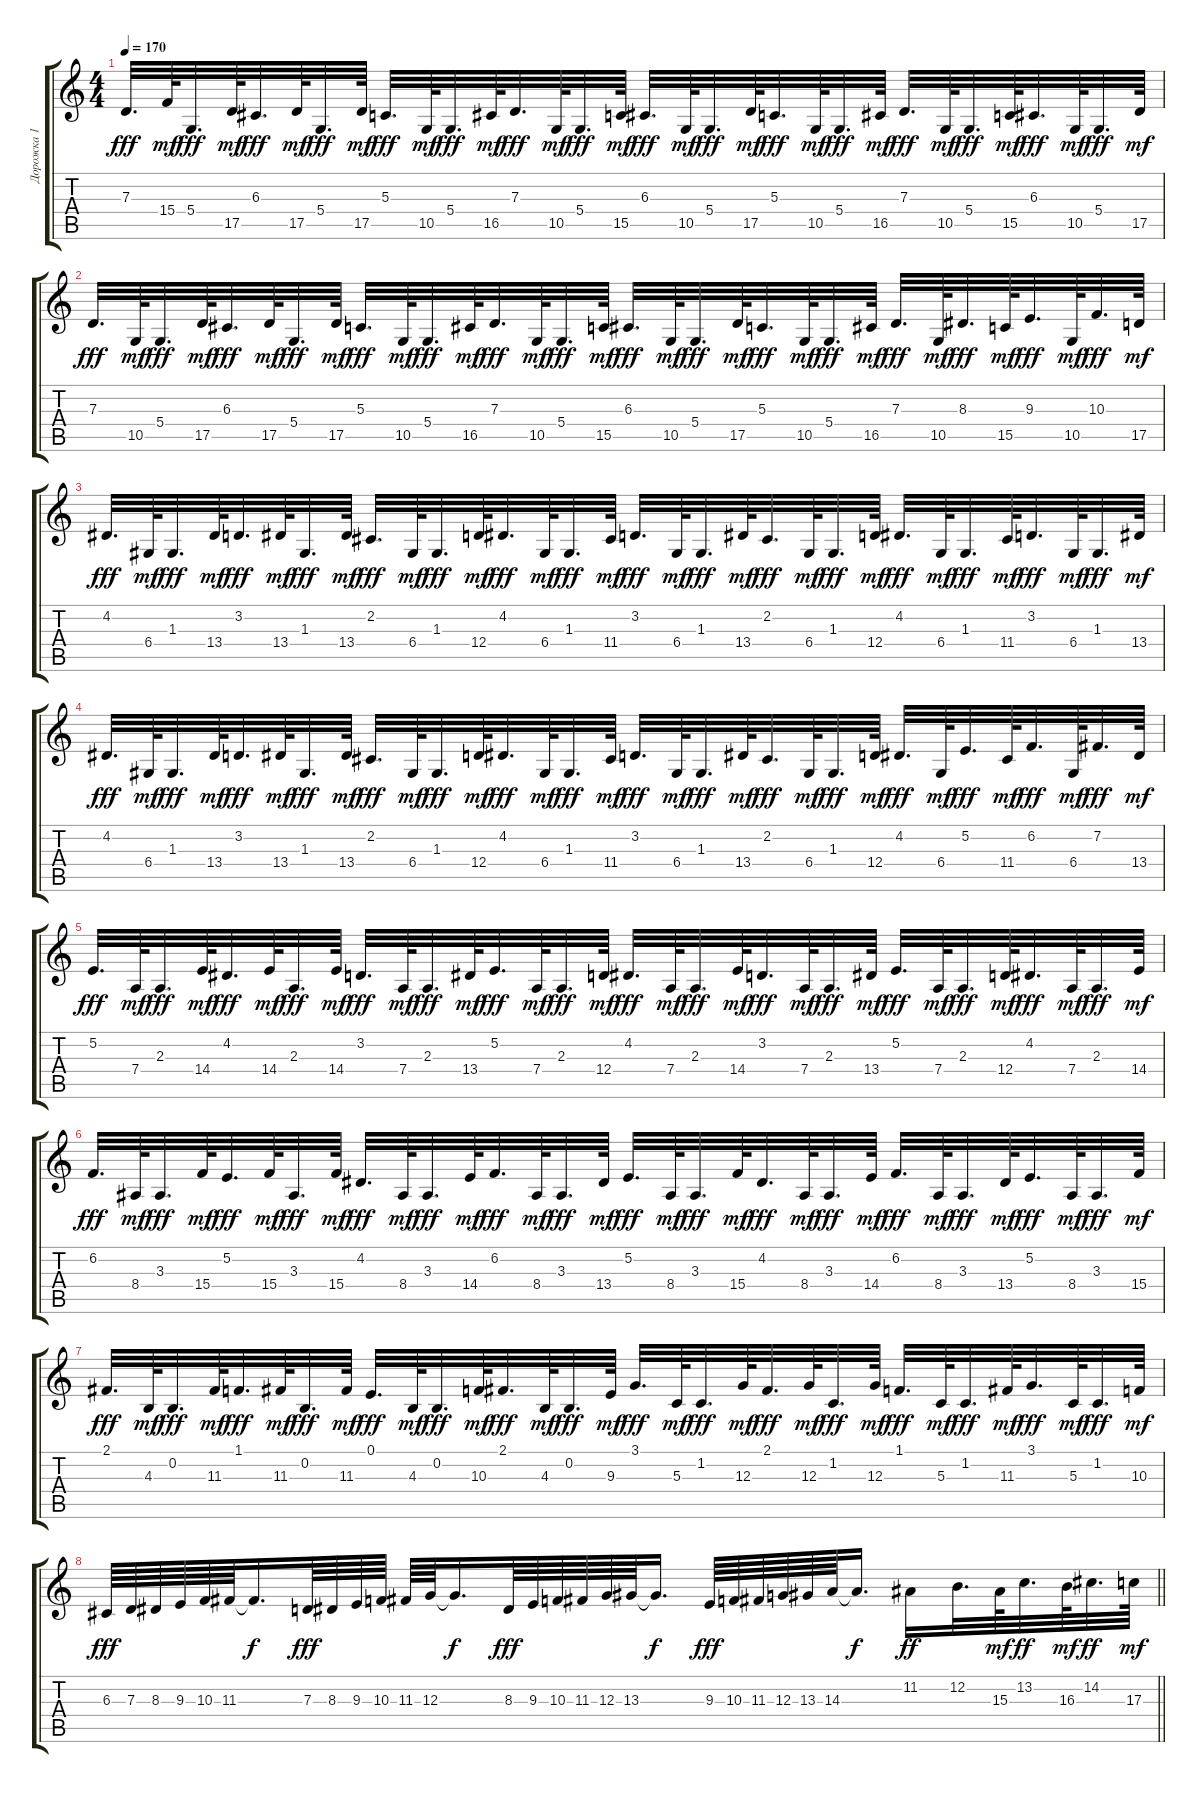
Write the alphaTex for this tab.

\track ("Дорожка 1" "Дорожка 1") {instrument lead1square}
\staff {score tabs}
\tuning (E4 B3 G3 D3 A2 E2) {hide}
\ts (4 4)
\tempo 170
\clef g2
\ks c
7.3.32{d dy fff} 15.4.64{dy mf} 5.4.32{d dy fff} 17.5.64{dy mf} 6.3.32{d dy fff} 17.5.64{dy mf} 5.4.32{d dy fff} 17.5.64{dy mf} 5.3.32{d dy fff} 10.5.64{dy mf} 5.4.32{d dy fff} 16.5.64{dy mf} 7.3.32{d dy fff} 10.5.64{dy mf} 5.4.32{d dy fff} 15.5.64{dy mf} 6.3.32{d dy fff} 10.5.64{dy mf} 5.4.32{d dy fff} 17.5.64{dy mf} 5.3.32{d dy fff} 10.5.64{dy mf} 5.4.32{d dy fff} 16.5.64{dy mf} 7.3.32{d dy fff} 10.5.64{dy mf} 5.4.32{d dy fff} 15.5.64{dy mf} 6.3.32{d dy fff} 10.5.64{dy mf} 5.4.32{d dy fff} 17.5.64{dy mf} |
7.3.32{d dy fff} 10.5.64{dy mf} 5.4.32{d dy fff} 17.5.64{dy mf} 6.3.32{d dy fff} 17.5.64{dy mf} 5.4.32{d dy fff} 17.5.64{dy mf} 5.3.32{d dy fff} 10.5.64{dy mf} 5.4.32{d dy fff} 16.5.64{dy mf} 7.3.32{d dy fff} 10.5.64{dy mf} 5.4.32{d dy fff} 15.5.64{dy mf} 6.3.32{d dy fff} 10.5.64{dy mf} 5.4.32{d dy fff} 17.5.64{dy mf} 5.3.32{d dy fff} 10.5.64{dy mf} 5.4.32{d dy fff} 16.5.64{dy mf} 7.3.32{d dy fff} 10.5.64{dy mf} 8.3.32{d dy fff} 15.5.64{dy mf} 9.3.32{d dy fff} 10.5.64{dy mf} 10.3.32{d dy fff} 17.5.64{dy mf} |
4.2.32{d dy fff} 6.4.64{dy mf} 1.3.32{d dy fff} 13.4.64{dy mf} 3.2.32{d dy fff} 13.4.64{dy mf} 1.3.32{d dy fff} 13.4.64{dy mf} 2.2.32{d dy fff} 6.4.64{dy mf} 1.3.32{d dy fff} 12.4.64{dy mf} 4.2.32{d dy fff} 6.4.64{dy mf} 1.3.32{d dy fff} 11.4.64{dy mf} 3.2.32{d dy fff} 6.4.64{dy mf} 1.3.32{d dy fff} 13.4.64{dy mf} 2.2.32{d dy fff} 6.4.64{dy mf} 1.3.32{d dy fff} 12.4.64{dy mf} 4.2.32{d dy fff} 6.4.64{dy mf} 1.3.32{d dy fff} 11.4.64{dy mf} 3.2.32{d dy fff} 6.4.64{dy mf} 1.3.32{d dy fff} 13.4.64{dy mf} |
4.2.32{d dy fff} 6.4.64{dy mf} 1.3.32{d dy fff} 13.4.64{dy mf} 3.2.32{d dy fff} 13.4.64{dy mf} 1.3.32{d dy fff} 13.4.64{dy mf} 2.2.32{d dy fff} 6.4.64{dy mf} 1.3.32{d dy fff} 12.4.64{dy mf} 4.2.32{d dy fff} 6.4.64{dy mf} 1.3.32{d dy fff} 11.4.64{dy mf} 3.2.32{d dy fff} 6.4.64{dy mf} 1.3.32{d dy fff} 13.4.64{dy mf} 2.2.32{d dy fff} 6.4.64{dy mf} 1.3.32{d dy fff} 12.4.64{dy mf} 4.2.32{d dy fff} 6.4.64{dy mf} 5.2.32{d dy fff} 11.4.64{dy mf} 6.2.32{d dy fff} 6.4.64{dy mf} 7.2.32{d dy fff} 13.4.64{dy mf} |
5.2.32{d dy fff} 7.4.64{dy mf} 2.3.32{d dy fff} 14.4.64{dy mf} 4.2.32{d dy fff} 14.4.64{dy mf} 2.3.32{d dy fff} 14.4.64{dy mf} 3.2.32{d dy fff} 7.4.64{dy mf} 2.3.32{d dy fff} 13.4.64{dy mf} 5.2.32{d dy fff} 7.4.64{dy mf} 2.3.32{d dy fff} 12.4.64{dy mf} 4.2.32{d dy fff} 7.4.64{dy mf} 2.3.32{d dy fff} 14.4.64{dy mf} 3.2.32{d dy fff} 7.4.64{dy mf} 2.3.32{d dy fff} 13.4.64{dy mf} 5.2.32{d dy fff} 7.4.64{dy mf} 2.3.32{d dy fff} 12.4.64{dy mf} 4.2.32{d dy fff} 7.4.64{dy mf} 2.3.32{d dy fff} 14.4.64{dy mf} |
6.2.32{d dy fff} 8.4.64{dy mf} 3.3.32{d dy fff} 15.4.64{dy mf} 5.2.32{d dy fff} 15.4.64{dy mf} 3.3.32{d dy fff} 15.4.64{dy mf} 4.2.32{d dy fff} 8.4.64{dy mf} 3.3.32{d dy fff} 14.4.64{dy mf} 6.2.32{d dy fff} 8.4.64{dy mf} 3.3.32{d dy fff} 13.4.64{dy mf} 5.2.32{d dy fff} 8.4.64{dy mf} 3.3.32{d dy fff} 15.4.64{dy mf} 4.2.32{d dy fff} 8.4.64{dy mf} 3.3.32{d dy fff} 14.4.64{dy mf} 6.2.32{d dy fff} 8.4.64{dy mf} 3.3.32{d dy fff} 13.4.64{dy mf} 5.2.32{d dy fff} 8.4.64{dy mf} 3.3.32{d dy fff} 15.4.64{dy mf} |
2.1.32{d dy fff} 4.3.64{dy mf} 0.2.32{d dy fff} 11.3.64{dy mf} 1.1.32{d dy fff} 11.3.64{dy mf} 0.2.32{d dy fff} 11.3.64{dy mf} 0.1.32{d dy fff} 4.3.64{dy mf} 0.2.32{d dy fff} 10.3.64{dy mf} 2.1.32{d dy fff} 4.3.64{dy mf} 0.2.32{d dy fff} 9.3.64{dy mf} 3.1.32{d dy fff} 5.3.64{dy mf} 1.2.32{d dy fff} 12.3.64{dy mf} 2.1.32{d dy fff} 12.3.64{dy mf} 1.2.32{d dy fff} 12.3.64{dy mf} 1.1.32{d dy fff} 5.3.64{dy mf} 1.2.32{d dy fff} 11.3.64{dy mf} 3.1.32{d dy fff} 5.3.64{dy mf} 1.2.32{d dy fff} 10.3.64{dy mf} |
\barLineRight lightlight
6.3.64{dy fff} 7.3.64 8.3.64 9.3.64 10.3.64 11.3.64 11.3{t}.16{d dy f} 7.3.64{dy fff} 8.3.64 9.3.64 10.3.64 11.3.64 12.3.64 12.3{t}.16{d dy f} 8.3.64{dy fff} 9.3.64 10.3.64 11.3.64 12.3.64 13.3.64 13.3{t}.16{d dy f} 9.3.64{dy fff} 10.3.64 11.3.64 12.3.64 13.3.64 14.3.64 14.3{t}.16{d dy f} 11.2.16{dy ff} 12.2.32{d} 15.3.64{dy mf} 13.2.32{d dy ff} 16.3.64{dy mf} 14.2.32{d dy ff} 17.3.64{dy mf}
